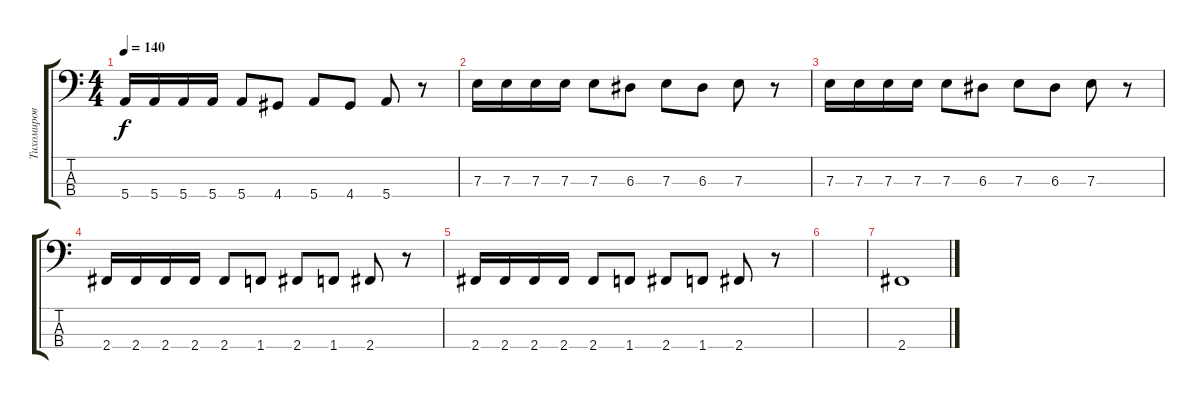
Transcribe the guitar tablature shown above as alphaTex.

\track ("Тихомиров" "Тихомиров") {instrument electricbasspick}
\staff {score tabs}
\tuning (G2 D2 A1 E1) {hide}
\ts (4 4)
\tempo 140
\clef f4
\ks c
5.4.16{dy f} 5.4.16 5.4.16 5.4.16 5.4.8 4.4.8 5.4.8 4.4.8 5.4.8 r.8 |
7.3.16 7.3.16 7.3.16 7.3.16 7.3.8 6.3.8 7.3.8 6.3.8 7.3.8 r.8 |
7.3.16 7.3.16 7.3.16 7.3.16 7.3.8 6.3.8 7.3.8 6.3.8 7.3.8 r.8 |
2.4.16 2.4.16 2.4.16 2.4.16 2.4.8 1.4.8 2.4.8 1.4.8 2.4.8 r.8 |
2.4.16 2.4.16 2.4.16 2.4.16 2.4.8 1.4.8 2.4.8 1.4.8 2.4.8 r.8 |
|
2.4.1
